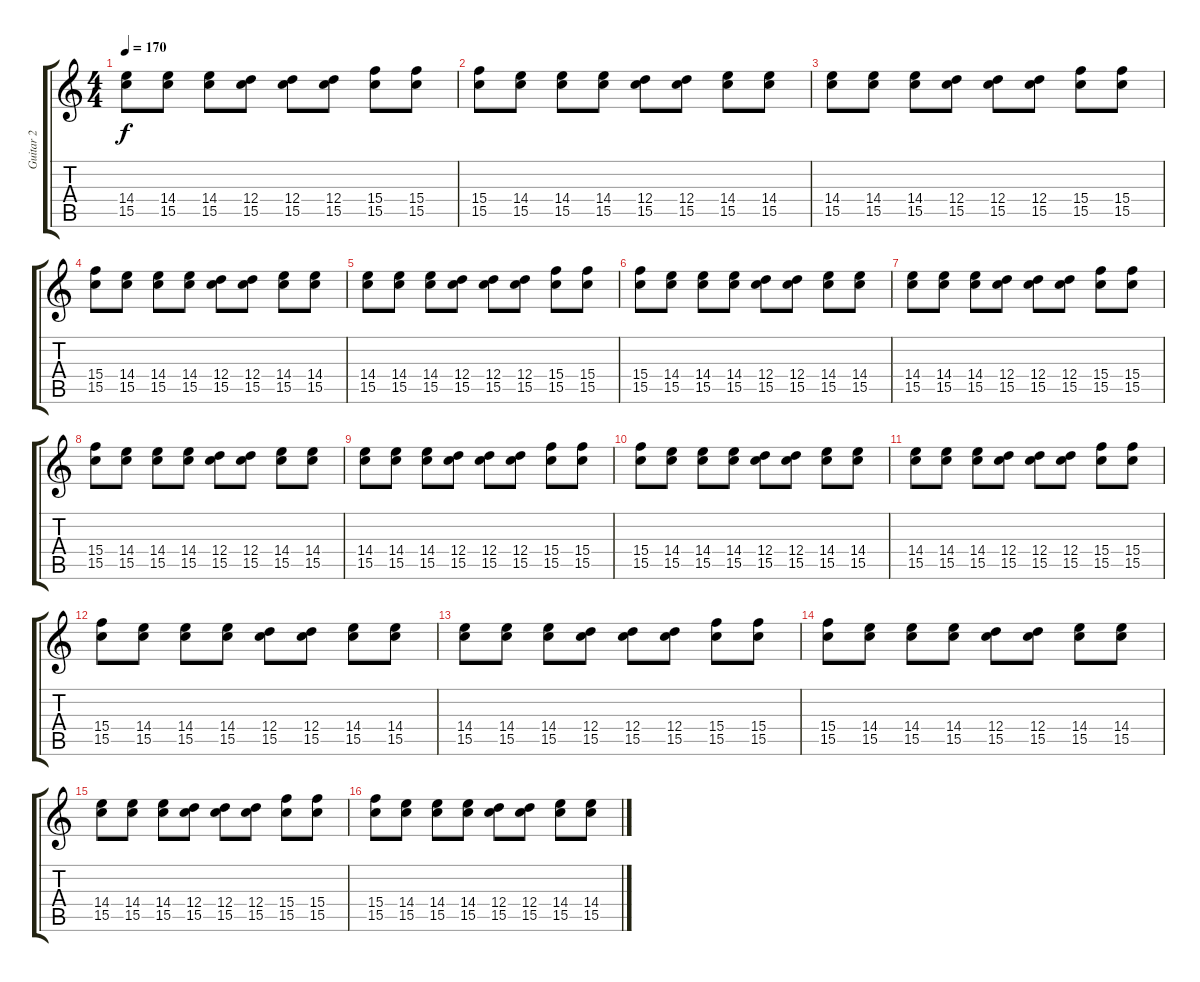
\track ("Guitar 2" "Guitar 2") {instrument distortionguitar}
\staff {score tabs}
\tuning (E4 B3 G3 D3 A2 E2) {hide}
\ts (4 4)
\tempo 170
\clef g2
\ks c
(14.4 15.5).8{dy f instrument distortionguitar} (14.4 15.5).8 (14.4 15.5).8 (12.4 15.5).8 (12.4 15.5).8 (12.4 15.5).8 (15.4 15.5).8 (15.4 15.5).8 |
(15.4 15.5).8 (14.4 15.5).8 (14.4 15.5).8 (14.4 15.5).8 (12.4 15.5).8 (12.4 15.5).8 (14.4 15.5).8 (14.4 15.5).8 |
(14.4 15.5).8 (14.4 15.5).8 (14.4 15.5).8 (12.4 15.5).8 (12.4 15.5).8 (12.4 15.5).8 (15.4 15.5).8 (15.4 15.5).8 |
(15.4 15.5).8 (14.4 15.5).8 (14.4 15.5).8 (14.4 15.5).8 (12.4 15.5).8 (12.4 15.5).8 (14.4 15.5).8 (14.4 15.5).8 |
(14.4 15.5).8 (14.4 15.5).8 (14.4 15.5).8 (12.4 15.5).8 (12.4 15.5).8 (12.4 15.5).8 (15.4 15.5).8 (15.4 15.5).8 |
(15.4 15.5).8 (14.4 15.5).8 (14.4 15.5).8 (14.4 15.5).8 (12.4 15.5).8 (12.4 15.5).8 (14.4 15.5).8 (14.4 15.5).8 |
(14.4 15.5).8 (14.4 15.5).8 (14.4 15.5).8 (12.4 15.5).8 (12.4 15.5).8 (12.4 15.5).8 (15.4 15.5).8 (15.4 15.5).8 |
(15.4 15.5).8 (14.4 15.5).8 (14.4 15.5).8 (14.4 15.5).8 (12.4 15.5).8 (12.4 15.5).8 (14.4 15.5).8 (14.4 15.5).8 |
(14.4 15.5).8 (14.4 15.5).8 (14.4 15.5).8 (12.4 15.5).8 (12.4 15.5).8 (12.4 15.5).8 (15.4 15.5).8 (15.4 15.5).8 |
(15.4 15.5).8 (14.4 15.5).8 (14.4 15.5).8 (14.4 15.5).8 (12.4 15.5).8 (12.4 15.5).8 (14.4 15.5).8 (14.4 15.5).8 |
(14.4 15.5).8 (14.4 15.5).8 (14.4 15.5).8 (12.4 15.5).8 (12.4 15.5).8 (12.4 15.5).8 (15.4 15.5).8 (15.4 15.5).8 |
(15.4 15.5).8 (14.4 15.5).8 (14.4 15.5).8 (14.4 15.5).8 (12.4 15.5).8 (12.4 15.5).8 (14.4 15.5).8 (14.4 15.5).8 |
(14.4 15.5).8 (14.4 15.5).8 (14.4 15.5).8 (12.4 15.5).8 (12.4 15.5).8 (12.4 15.5).8 (15.4 15.5).8 (15.4 15.5).8 |
(15.4 15.5).8 (14.4 15.5).8 (14.4 15.5).8 (14.4 15.5).8 (12.4 15.5).8 (12.4 15.5).8 (14.4 15.5).8 (14.4 15.5).8 |
(14.4 15.5).8 (14.4 15.5).8 (14.4 15.5).8 (12.4 15.5).8 (12.4 15.5).8 (12.4 15.5).8 (15.4 15.5).8 (15.4 15.5).8 |
(15.4 15.5).8 (14.4 15.5).8 (14.4 15.5).8 (14.4 15.5).8 (12.4 15.5).8 (12.4 15.5).8 (14.4 15.5).8 (14.4 15.5).8
